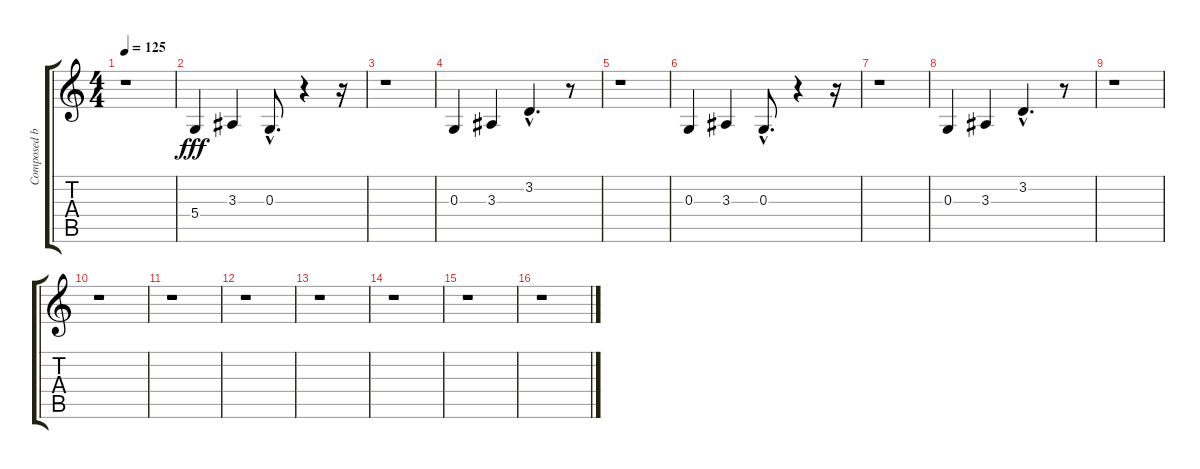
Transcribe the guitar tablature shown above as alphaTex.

\track ("Composed by" "Composed b") {instrument choiraahs}
\staff {score tabs}
\tuning (E4 B3 G3 D3 A2 E2) {hide}
\ts (4 4)
\tempo 125
\clef g2
\ks c
r.1{dy fff instrument choiraahs} |
5.4.4 3.3.4 0.3{hac}.8{d} r.4 r.16 |
r.1 |
0.3.4 3.3.4 3.2{hac}.4{d} r.8 |
r.1 |
0.3.4 3.3.4 0.3{hac}.8{d} r.4 r.16 |
r.1 |
0.3.4 3.3.4 3.2{hac}.4{d} r.8 |
r.1 |
r.1 |
r.1 |
r.1 |
r.1 |
r.1 |
r.1 |
r.1
